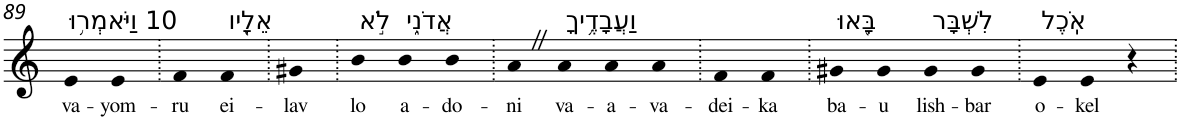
**kern	**text
*part1	*part1
*staff1	*staff1
*I"Piano	*
*I'Pno	*
!!LO:PB:g=z
*clefG2	*
*k[]	*
=89	=89
!LO:TX:a:t=10 וַיֹּאמְר֥וּ	!
!	!LO:LY:b
4e	va-
!	!LO:LY:b
4e	-yom-
=90.	=90.
!	!LO:LY:b
4f	-ru
!LO:TX:a:t=אֵלָ֖יו	!
!	!LO:LY:b
4f	ei-
=91.	=91.
!	!LO:LY:b
4g#X	-lav
=92.	=92.
!LO:TX:a:t=לֹ֣א	!
!	!LO:LY:b
4b	lo
!LO:TX:a:t=אֲדֹנִ֑י	!
!	!LO:LY:b
4b	a-
!	!LO:LY:b
4b	-do-
=93.	=93.
!	!LO:LY:b
4aZ	-ni
!LO:TX:a:t=וַעֲבָדֶ֥יךָ	!
!	!LO:LY:b
4a	va-
!	!LO:LY:b
4a	-a-
!	!LO:LY:b
4a	-va-
=94.	=94.
!	!LO:LY:b
4f	-dei-
!	!LO:LY:b
4f	-ka
=95.	=95.
!LO:TX:a:t=בָּ֖אוּ	!
!	!LO:LY:b
4g#X	ba-
!	!LO:LY:b
4g#	-u
!LO:TX:a:t=לִשְׁבָּר	!
!	!LO:LY:b
4g#	lish-
!	!LO:LY:b
4g#	-bar
=96.	=96.
!LO:TX:a:t=אֹֽכֶל	!
!	!LO:LY:b
4e	o-
!	!LO:LY:b
4e	-kel
4r	.
=.	=.
*-	*-
